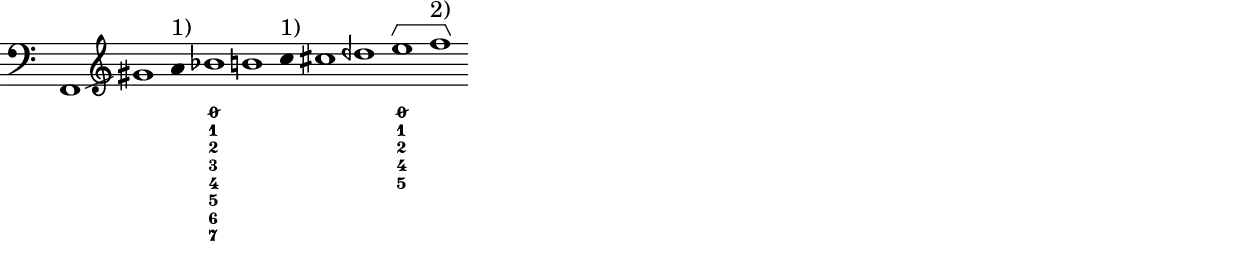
%% Generated by lilypond-book
%% Options: [exampleindent=10.16\mm,indent=0\mm,line-width=160\mm,paper-height=845.047\pt,paper-width=597.508\pt,papersize='(cons (* 597.508 pt) (* 845.047 pt)),quote]
\include "lilypond-book-preamble.ly"


% ****************************************************************
% Start cut-&-pastable-section
% ****************************************************************

#(ly:set-option 'eps-box-padding 3.000000)



\paper {
  #(set-paper-size '(cons (* 597.508 pt) (* 845.047 pt)))
  indent = 0\mm
  line-width = 160\mm
  % offset the left padding, also add 1mm as lilypond creates cropped
  % images with a little space on the right
  line-width = #(- line-width (* mm  3.000000) (* mm 1))
  line-width = 160\mm - 2.0 * 10.16\mm
  % offset the left padding, also add 1mm as lilypond creates cropped
  % images with a little space on the right
  line-width = #(- line-width (* mm  3.000000) (* mm 1))
}

\layout {
  
}




% ****************************************************************
% ly snippet:
% ****************************************************************
\sourcefilename "snippets/recorder-fingering-chart.ly"
\sourcefileline 0
%% DO NOT EDIT this file manually; it was automatically
%% generated from the LilyPond Snippet Repository
%% (http://lsr.di.unimi.it).
%%
%% Make any changes in the LSR itself, or in
%% `Documentation/snippets/new/`, then run
%% `scripts/auxiliar/makelsr.pl`.
%%
%% This file is in the public domain.

\version "2.24.0"

\header {
%% Translation of GIT committish: f11513f36c131dab18338d6a3a729e24a927150d
  texidocja = "
次の例では、管楽器の運指表を作成する方法を示しています。
"
  doctitleja = "リコーダーの運指表"

%% Translation of GIT committish: 2f3474d9af596d677ed5b7ce720ae4d0954a6b51
  texidocit = "
L'esempio seguente illustra come realizzare grafici delle diteggiature
per strumenti aerofoni.

"
  doctitleit = "Grafico della diteggiatura per flauto dolce"

%% Translation of GIT committish: 41a008e75e2fe29536406cdf0d71c32a4606f2b8
  texidocfr = "
Cet exemple illustre la manière de créer et afficher des indications de
doigté pour instrument à vent.
"

  doctitlefr = "Doigtés pour flûte à bec"

%% Translation of GIT committish: dd3effab28ad30698ef1fe8ff57ff79230d2a003
  texidoces = "
El ejemplo siguiente muestra cómo se pueden realizar diagramas de
digitación para instrumentos de viento.

"
  doctitlees = "Diagramas de digitación para la flauta dulce"

%% Translation of GIT committish: c174139b36102ad0e0997bbcce20175dec772a71
  texidocca = "
L'exemple següent mostra com es poden realitzar diagrames de digitació
per a instruments de vent.

"
  doctitleca = "Diagrames de digitació per a la flauta dolça"

  lsrtags = "winds"

  texidoc = "
The following example demonstrates how fingering charts for wind
instruments can be realized.
"

  doctitle = "Recorder fingering chart"
} % begin verbatim



% range chart for paetzold contrabass recorder

centermarkup = {
  \once \override TextScript.self-alignment-X = #CENTER
  \once \override TextScript.X-offset = #(lambda (g)
    (+ (ly:self-alignment-interface::centered-on-x-parent g)
       (ly:self-alignment-interface::x-aligned-on-self g)))
}

\score {
  \new Staff \with {
    \remove "Time_signature_engraver"
    \omit Stem
    \omit Flag
    \consists "Horizontal_bracket_engraver"
  }
  {
    \clef bass
    \set Score.timing = ##f
    f,1*1/4 \glissando
    \clef violin
    gis'1*1/4
    \stemDown a'4^\markup "1)"
    \centermarkup
    \once \override TextScript.padding = 2
    bes'1*1/4_\markup \override #'(baseline-skip . 1.7) \column
      { \fontsize #-5 \slashed-digit #0 \finger 1 \finger 2
        \finger 3 \finger 4 \finger 5 \finger 6 \finger 7 }
    b'1*1/4
    c''4^\markup "1)"
    \centermarkup
    \once \override TextScript.padding = 2
    cis''1*1/4
    deh''1*1/4
    \centermarkup
    \once \override TextScript.padding = 2
    \once \override Staff.HorizontalBracket.direction = #UP
    e''1*1/4_\markup \override #'(baseline-skip . 1.7) \column
      { \fontsize #-5 \slashed-digit #0 \finger 1 \finger 2
        \finger 4 \finger 5}\startGroup
    f''1*1/4^\markup "2)"\stopGroup
  }
}



% ****************************************************************
% end ly snippet
% ****************************************************************
